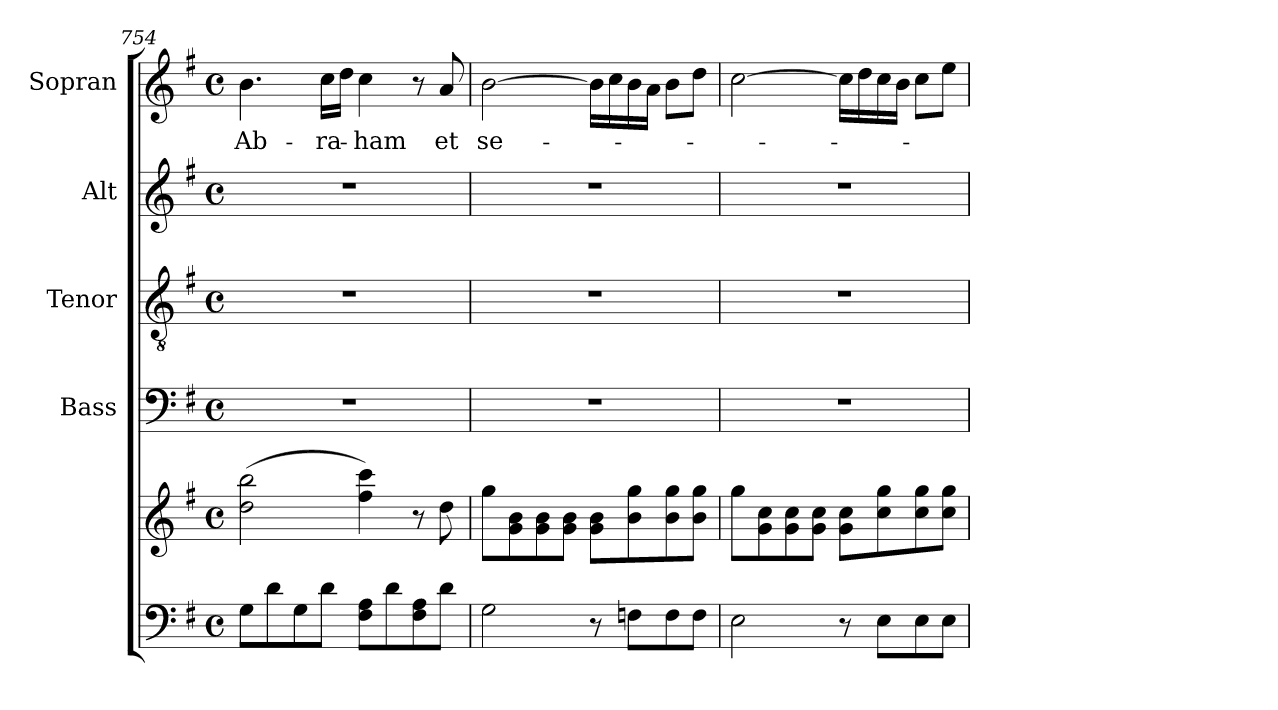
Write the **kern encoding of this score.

**kern	**kern	**kern	**kern	**kern	**kern	**text
*part5	*part5	*part4	*part3	*part2	*part1	*part1
*staff6	*staff5	*staff4	*staff3	*staff2	*staff1	*staff1
*	*	*I"Bass	*I"Tenor	*I"Alt	*I"Sopran	*
*	*	*I'B.	*I'T.	*I'A.	*I'S.	*
*clefF4	*clefG2	*clefF4	*clefGv2	*clefG2	*clefG2	*
*k[f#]	*k[f#]	*k[f#]	*k[f#]	*k[f#]	*k[f#]	*
*G:	*G:	*G:	*G:	*G:	*G:	*
*M4/4	*M4/4	*M4/4	*M4/4	*M4/4	*M4/4	*
*met(c)	*met(c)	*met(c)	*met(c)	*met(c)	*met(c)	*
=754	=754	=754	=754	=754	=754	=754
!	!	!	!	!	!	!LO:LY:b
8G\L	(>2dd\ 2bb\	1r	1r	1r	4.b\	Ab-
8d\	.	.	.	.	.	.
8G\	.	.	.	.	.	.
!	!	!	!	!	!	!LO:LY:b
8d\J	.	.	.	.	16cc\LL	-ra-
.	.	.	.	.	16dd\JJ	.
!	!	!	!	!	!	!LO:LY:b
8F#\ 8A\L	4ff#\ 4ccc\)	.	.	.	4cc\	-ham
8d\	.	.	.	.	.	.
8F#\ 8A\	8r	.	.	.	8r	.
!	!	!	!	!	!	!LO:LY:b
8d\J	8dd\	.	.	.	8a/	et
=755	=755	=755	=755	=755	=755	=755
!	!	!	!	!	!	!LO:LY:b
2G\	8gg\L	1r	1r	1r	[2b\	se-
.	8g\ 8b\	.	.	.	.	.
.	8g\ 8b\	.	.	.	.	.
.	8g\ 8b\J	.	.	.	.	.
8r	8g\ 8b\L	.	.	.	16b\LL]	.
.	.	.	.	.	16cc\	.
8Fn\L	8b\ 8gg\	.	.	.	16b\	.
.	.	.	.	.	16a\JJ	.
8F\	8b\ 8gg\	.	.	.	8b\L	.
8F\J	8b\ 8gg\J	.	.	.	8dd\J	.
!!LO:PB:g=z
=756	=756	=756	=756	=756	=756	=756
2E\	8gg\L	1r	1r	1r	[2cc\	.
.	8g\ 8cc\	.	.	.	.	.
.	8g\ 8cc\	.	.	.	.	.
.	8g\ 8cc\J	.	.	.	.	.
8r	8g\ 8cc\L	.	.	.	16cc\LL]	.
.	.	.	.	.	16dd\	.
8E\L	8cc\ 8gg\	.	.	.	16cc\	.
.	.	.	.	.	16b\JJ	.
8E\	8cc\ 8gg\	.	.	.	8cc\L	.
8E\J	8cc\ 8gg\J	.	.	.	8ee\J	.
=	=	=	=	=	=	=
*-	*-	*-	*-	*-	*-	*-
